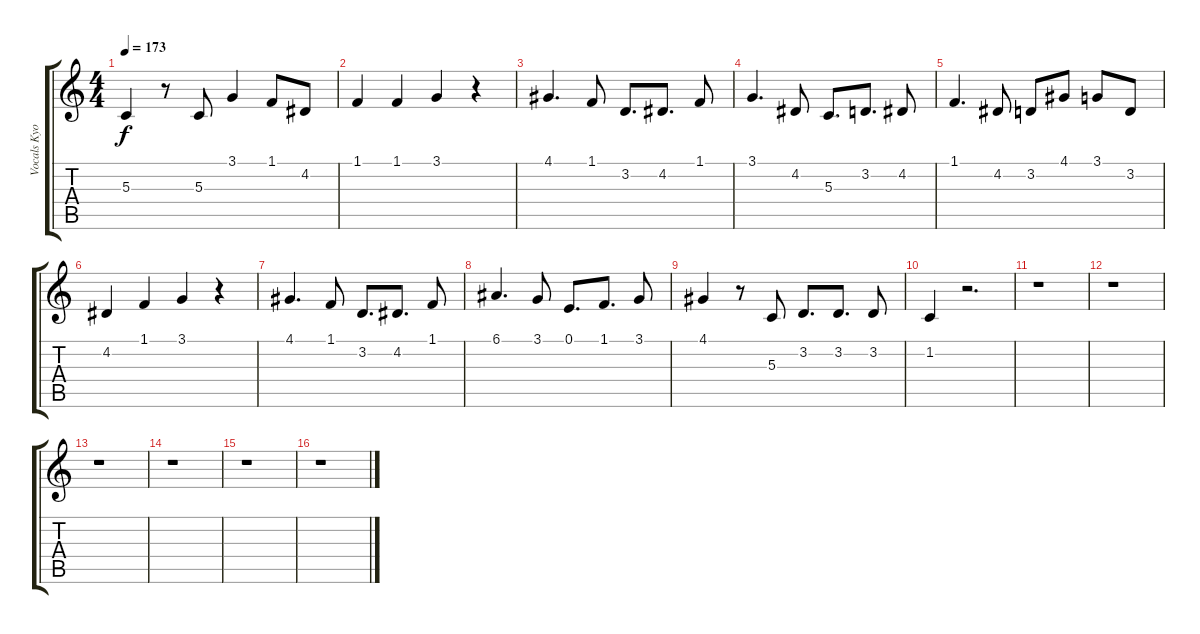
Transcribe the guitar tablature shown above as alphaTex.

\track ("Vocals Kyo" "Vocals Kyo") {instrument flute}
\staff {score tabs}
\tuning (E4 B3 G3 D3 A2 E2) {hide}
\ts (4 4)
\tempo 173
\clef g2
\ks c
5.3.4{dy f} r.8 5.3.8 3.1.4 1.1.8 4.2.8 |
1.1.4 1.1.4 3.1.4 r.4 |
4.1.4{d} 1.1.8 3.2.8{d} 4.2.8{d} 1.1.8 |
3.1.4{d} 4.2.8 5.3.8{d} 3.2.8{d} 4.2.8 |
1.1.4{d} 4.2.8 3.2.8 4.1.8 3.1.8 3.2.8 |
4.2.4 1.1.4 3.1.4 r.4 |
4.1.4{d} 1.1.8 3.2.8{d} 4.2.8{d} 1.1.8 |
6.1.4{d} 3.1.8 0.1.8{d} 1.1.8{d} 3.1.8 |
4.1.4 r.8 5.3.8 3.2.8{d} 3.2.8{d} 3.2.8 |
1.2.4 r.2{d} |
r.1 |
r.1 |
r.1 |
r.1 |
r.1 |
r.1
